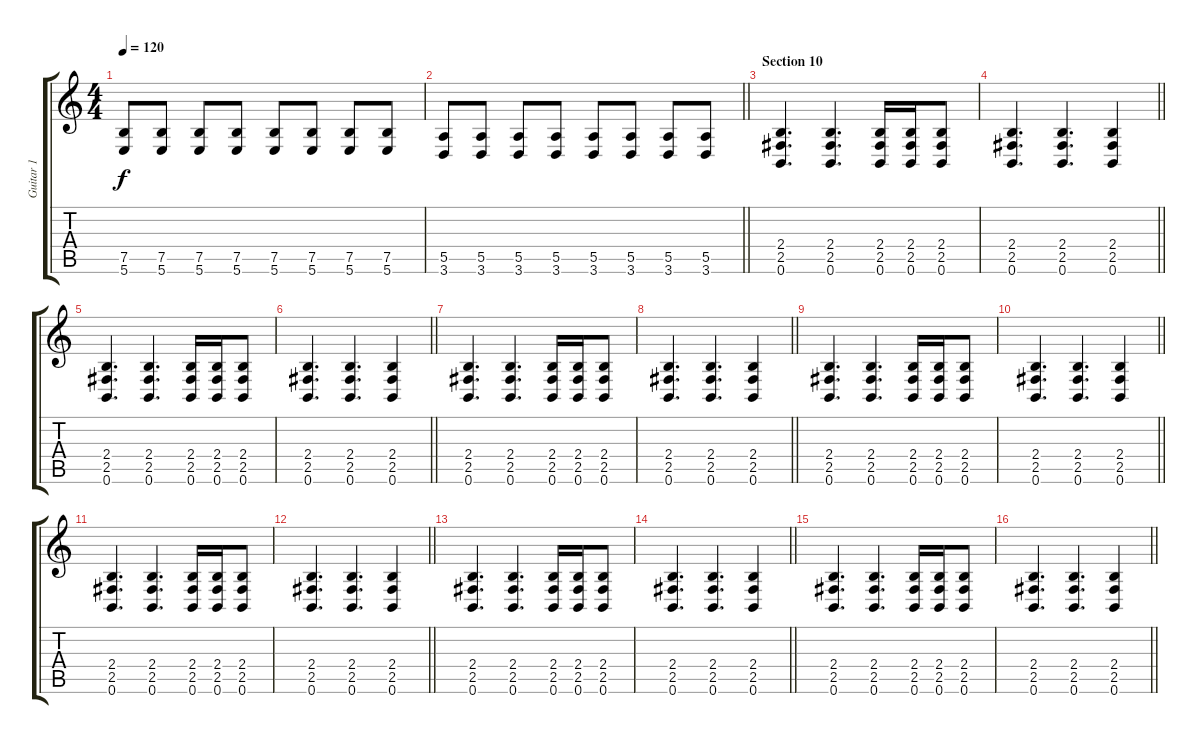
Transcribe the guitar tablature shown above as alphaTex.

\track ("Guitar 1" "Guitar 1") {instrument distortionguitar}
\staff {score tabs}
\tuning (B3 Gb3 D3 A2 E2 B1) {hide}
\ts (4 4)
\tempo 120
\clef g2
\ks c
(7.5 5.6).8{dy f} (7.5 5.6).8 (7.5 5.6).8 (7.5 5.6).8 (7.5 5.6).8 (7.5 5.6).8 (7.5 5.6).8 (7.5 5.6).8 |
\barLineRight lightlight
(5.5 3.6).8 (5.5 3.6).8 (5.5 3.6).8 (5.5 3.6).8 (5.5 3.6).8 (5.5 3.6).8 (5.5 3.6).8 (5.5 3.6).8 |
\section ("" "Section 10")
(2.4 2.5 0.6).4{d} (2.4 2.5 0.6).4{d} (2.4 2.5 0.6).16 (2.4 2.5 0.6).16 (2.4 2.5 0.6).8 |
\barLineRight lightlight
(2.4 2.5 0.6).4{d} (2.4 2.5 0.6).4{d} (2.4 2.5 0.6).4 |
(2.4 2.5 0.6).4{d} (2.4 2.5 0.6).4{d} (2.4 2.5 0.6).16 (2.4 2.5 0.6).16 (2.4 2.5 0.6).8 |
\barLineRight lightlight
(2.4 2.5 0.6).4{d} (2.4 2.5 0.6).4{d} (2.4 2.5 0.6).4 |
(2.4 2.5 0.6).4{d} (2.4 2.5 0.6).4{d} (2.4 2.5 0.6).16 (2.4 2.5 0.6).16 (2.4 2.5 0.6).8 |
\barLineRight lightlight
(2.4 2.5 0.6).4{d} (2.4 2.5 0.6).4{d} (2.4 2.5 0.6).4 |
(2.4 2.5 0.6).4{d} (2.4 2.5 0.6).4{d} (2.4 2.5 0.6).16 (2.4 2.5 0.6).16 (2.4 2.5 0.6).8 |
\barLineRight lightlight
(2.4 2.5 0.6).4{d} (2.4 2.5 0.6).4{d} (2.4 2.5 0.6).4 |
(2.4 2.5 0.6).4{d} (2.4 2.5 0.6).4{d} (2.4 2.5 0.6).16 (2.4 2.5 0.6).16 (2.4 2.5 0.6).8 |
\barLineRight lightlight
(2.4 2.5 0.6).4{d} (2.4 2.5 0.6).4{d} (2.4 2.5 0.6).4 |
(2.4 2.5 0.6).4{d} (2.4 2.5 0.6).4{d} (2.4 2.5 0.6).16 (2.4 2.5 0.6).16 (2.4 2.5 0.6).8 |
\barLineRight lightlight
(2.4 2.5 0.6).4{d} (2.4 2.5 0.6).4{d} (2.4 2.5 0.6).4 |
(2.4 2.5 0.6).4{d} (2.4 2.5 0.6).4{d} (2.4 2.5 0.6).16 (2.4 2.5 0.6).16 (2.4 2.5 0.6).8 |
\barLineRight lightlight
(2.4 2.5 0.6).4{d} (2.4 2.5 0.6).4{d} (2.4 2.5 0.6).4
